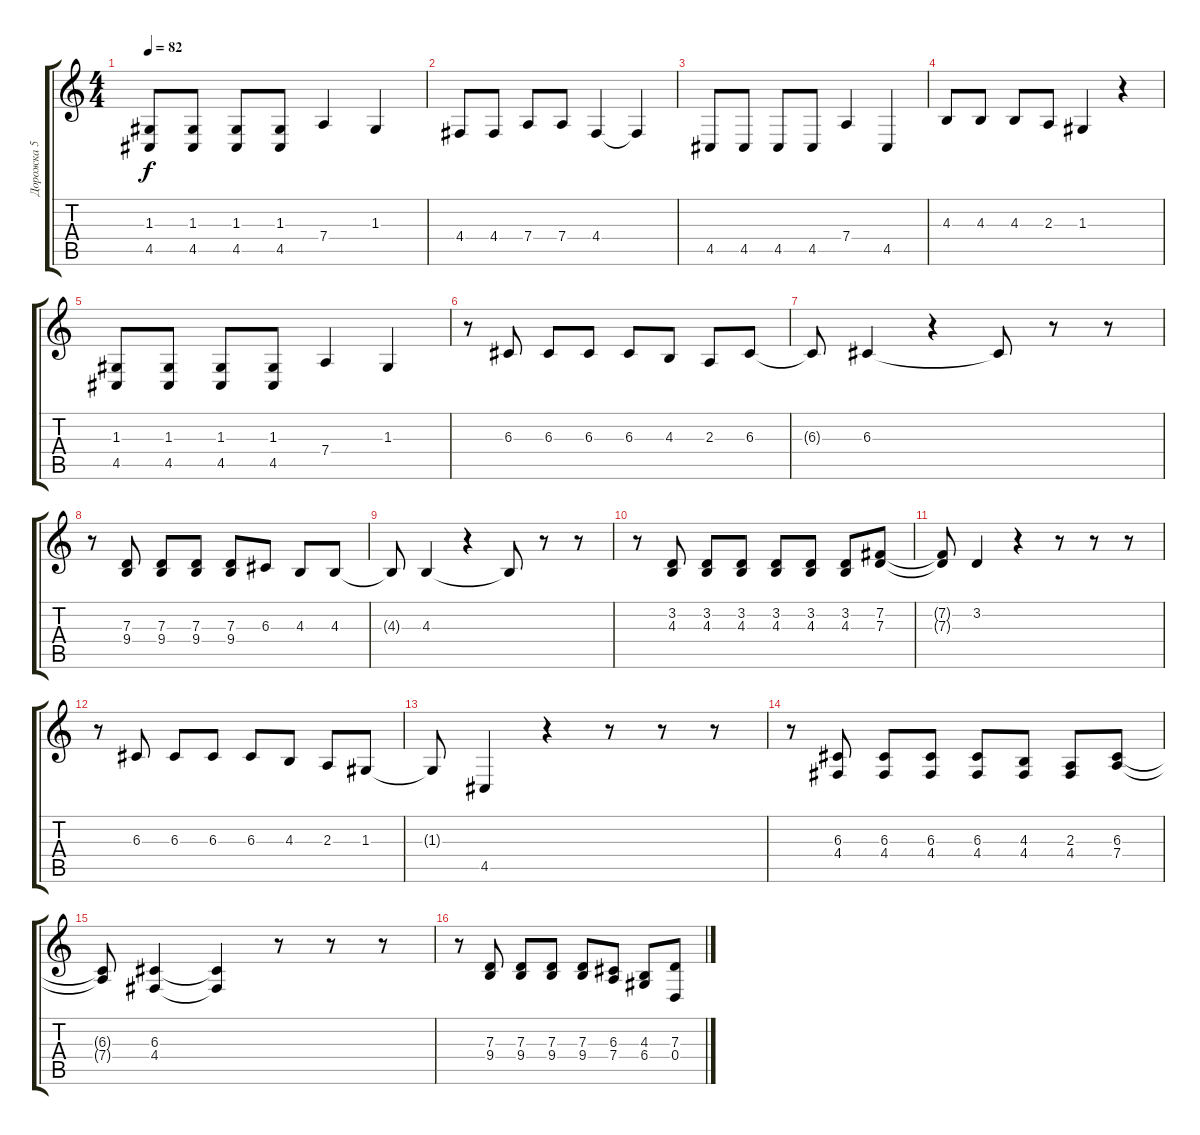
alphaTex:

\track ("Дорожка 5" "Дорожка 5") {instrument viola}
\staff {score tabs}
\tuning (E4 B3 G3 D3 A2 E2) {hide}
\ts (4 4)
\tempo 82
\clef g2
\ks c
(1.3 4.5).8{dy f} (1.3 4.5).8 (1.3 4.5).8 (1.3 4.5).8 7.4.4 1.3.4 |
4.4.8 4.4.8 7.4.8 7.4.8 4.4.4 4.4{t}.4 |
4.5.8 4.5.8 4.5.8 4.5.8 7.4.4 4.5.4 |
4.3.8 4.3.8 4.3.8 2.3.8 1.3.4 r.4 |
(1.3 4.5).8 (1.3 4.5).8 (1.3 4.5).8 (1.3 4.5).8 7.4.4 1.3.4 |
r.8 6.3.8 6.3.8 6.3.8 6.3.8 4.3.8 2.3.8 6.3.8 |
6.3{t}.8 6.3.4 r.4 6.3{t}.8 r.8 r.8 |
r.8 (7.3 9.4).8 (7.3 9.4).8 (7.3 9.4).8 (7.3 9.4).8 6.3.8 4.3.8 4.3.8 |
4.3{t}.8 4.3.4 r.4 4.3{t}.8 r.8 r.8 |
r.8 (3.2 4.3).8 (3.2 4.3).8 (3.2 4.3).8 (3.2 4.3).8 (3.2 4.3).8 (3.2 4.3).8 (7.2 7.3).8 |
(7.2{t} 7.3{t}).8 3.2.4 r.4 r.8 r.8 r.8 |
r.8 6.3.8 6.3.8 6.3.8 6.3.8 4.3.8 2.3.8 1.3.8 |
1.3{t}.8 4.5.4 r.4 r.8 r.8 r.8 |
r.8 (6.3 4.4).8 (6.3 4.4).8 (6.3 4.4).8 (6.3 4.4).8 (4.3 4.4).8 (2.3 4.4).8 (6.3 7.4).8 |
(6.3{t} 7.4{t}).8 (6.3 4.4).4 (6.3{t} 4.4{t}).4 r.8 r.8 r.8 |
r.8 (7.3 9.4).8 (7.3 9.4).8 (7.3 9.4).8 (7.3 9.4).8 (6.3 7.4).8 (4.3 6.4).8 (7.3 0.4).8
